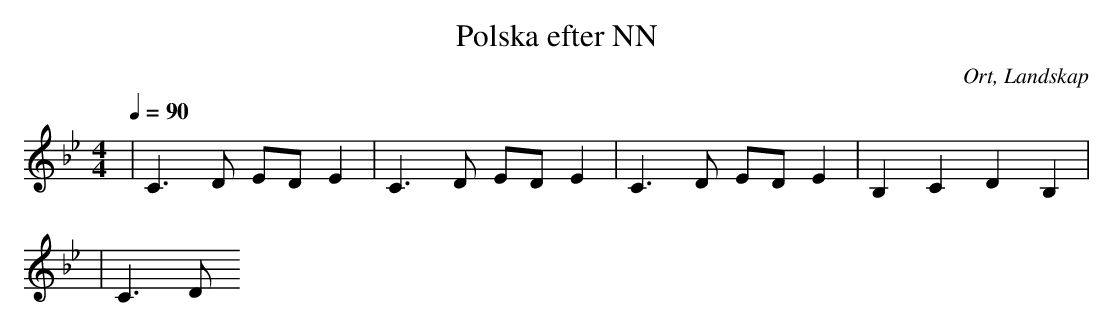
X:1
T:Polska efter NN
O:Ort, Landskap
M:4/4
L:1/4
Q: 90
K:Bb
| C3/2D/2 E/2D/2 E | C3/2D/2 E/2D/2 E | C3/2D/2 E/2D/2 E | B,C DB, |
| C3/2D/2
